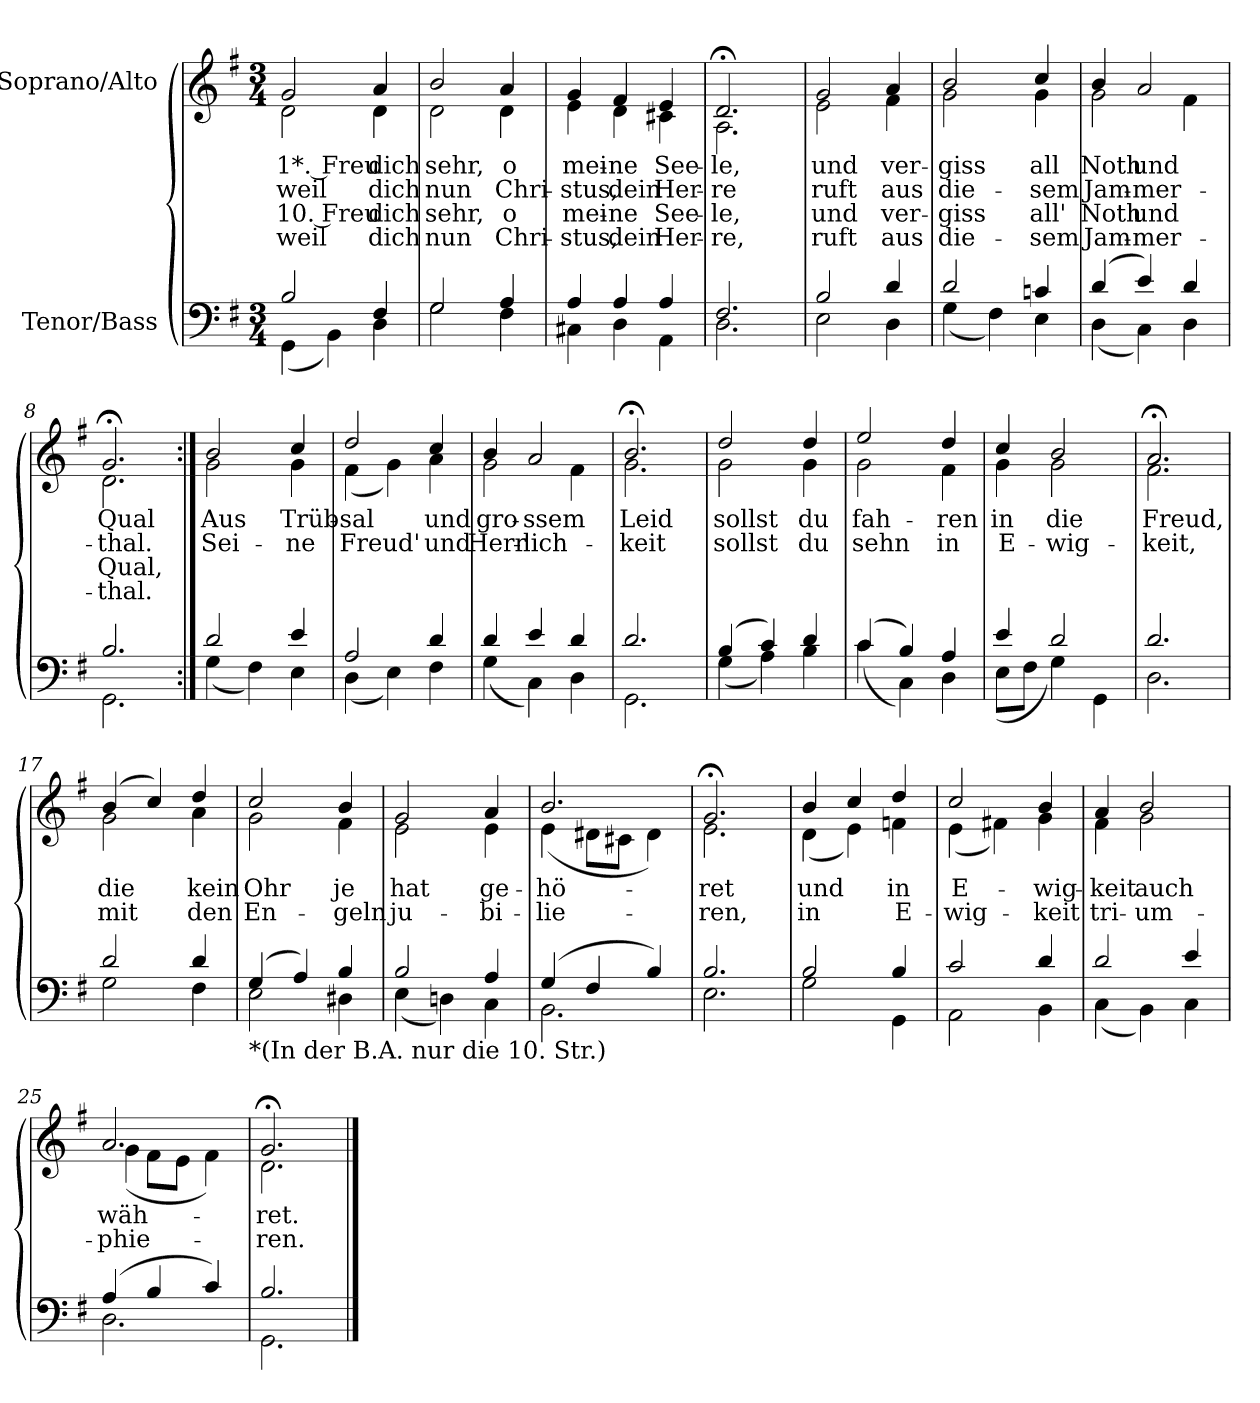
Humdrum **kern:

**kern	**kern	**text	**text	**text	**text
*part2	*part1	*part1	*part1	*part1	*part1
*staff2	*staff1	*staff1	*staff1	*staff1	*staff1
*I"Tenor/Bass	*I"Soprano/Alto	*	*	*	*
*clefF4	*clefG2	*	*	*	*
*k[f#]	*k[f#]	*	*	*	*
*M3/4	*M3/4	*	*	*	*
=1	=1	=1	=1	=1	=1
*^	*	*	*	*	*
!	!	!	!LO:LY:b	!LO:LY:b	!LO:LY:b	!LO:LY:b
*	*	*^	*	*	*	*
2B/	(4GG\	2g/	2d\	1*. Freu	weil	10. Freu	weil
.	4BB\)	.	.	.	.	.	.
!	!	!	!	!LO:LY:b	!LO:LY:b	!LO:LY:b	!LO:LY:b
4F#/	4D\	4a/	4d\	dich	dich	dich	dich
=2	=2	=2	=2	=2	=2	=2	=2
!	!	!	!	!LO:LY:b	!LO:LY:b	!LO:LY:b	!LO:LY:b
2G/	2G\	2b/	2d\	sehr,	nun	sehr,	nun
!	!	!	!	!LO:LY:b	!LO:LY:b	!LO:LY:b	!LO:LY:b
4A/	4F#\	4a/	4d\	o	Chri-	o	Chri-
=3	=3	=3	=3	=3	=3	=3	=3
!	!	!	!	!LO:LY:b	!LO:LY:b	!LO:LY:b	!LO:LY:b
4A/	4C#X\	4g/	4e\	mei-	-stus,	mei-	-stus,
!	!	!	!	!LO:LY:b	!LO:LY:b	!LO:LY:b	!LO:LY:b
4A/	4D\	4f#/	4d\	-ne	dein	-ne	dein
!	!	!	!	!LO:LY:b	!LO:LY:b	!LO:LY:b	!LO:LY:b
4A/	4AA\	4e/	4c#X\	See-	Her-	See-	Her-
=4	=4	=4	=4	=4	=4	=4	=4
!	!	!	!	!LO:LY:b	!LO:LY:b	!LO:LY:b	!LO:LY:b
2.F#/	2.D\	2.d;</	2.A\	-le,	-re	-le,	-re,
=5	=5	=5	=5	=5	=5	=5	=5
!	!	!	!	!LO:LY:b	!LO:LY:b	!LO:LY:b	!LO:LY:b
2B/	2E\	2g/	2e\	und	ruft	und	ruft
!	!	!	!	!LO:LY:b	!LO:LY:b	!LO:LY:b	!LO:LY:b
4d/	4D\	4a/	4f#\	ver-	aus	ver-	aus
=6	=6	=6	=6	=6	=6	=6	=6
!	!	!	!	!LO:LY:b	!LO:LY:b	!LO:LY:b	!LO:LY:b
2d/	(4G\	2b/	2g\	-giss	die-	-giss	die-
.	4F#\)	.	.	.	.	.	.
!	!	!	!	!LO:LY:b	!LO:LY:b	!LO:LY:b	!LO:LY:b
4cn/	4E\	4cc/	4g\	all	-sem	all'	-sem
=7	=7	=7	=7	=7	=7	=7	=7
!	!	!	!	!LO:LY:b	!LO:LY:b	!LO:LY:b	!LO:LY:b
(4d/	(4D\	4b/	2g\	Noth	Jam-	Noth	Jam-
!	!	!	!	!LO:LY:b	!LO:LY:b	!LO:LY:b	!LO:LY:b
4e/)	4C\)	2a/	.	und	-mer-	und	-mer-
4d/	4D\	.	4f#\	.	.	.	.
=8	=8	=8	=8	=8	=8	=8	=8
!	!	!	!	!LO:LY:b	!LO:LY:b	!LO:LY:b	!LO:LY:b
2.B/	2.GG\	2.g;</	2.d\	Qual	-thal.	Qual,	-thal.
!!LO:LB:g=z	!!
=9:|!	=9:|!	=9:|!	=9:|!	=9:|!	=9:|!	=9:|!	=9:|!
!	!	!	!	!LO:LY:b	!LO:LY:b	!	!
2d/	(4G\	2b/	2g\	Aus	Sei-	.	.
.	4F#\)	.	.	.	.	.	.
!	!	!	!	!LO:LY:b	!LO:LY:b	!	!
4e/	4E\	4cc/	4g\	Trüb-	-ne	.	.
=10	=10	=10	=10	=10	=10	=10	=10
!	!	!	!	!LO:LY:b	!LO:LY:b	!	!
2A/	(4D\	2dd/	(4f#\	-sal	Freud'	.	.
.	4E\)	.	4g\)	.	.	.	.
!	!	!	!	!LO:LY:b	!LO:LY:b	!	!
4d/	4F#\	4cc/	4a\	und	und	.	.
=11	=11	=11	=11	=11	=11	=11	=11
!	!	!	!	!LO:LY:b	!LO:LY:b	!	!
4d/	(4G\	4b/	2g\	gro-	Herr-	.	.
!	!	!	!	!LO:LY:b	!LO:LY:b	!	!
4e/	4C\)	2a/	.	-ssem	-lich-	.	.
4d/	4D\	.	4f#\	.	.	.	.
=12	=12	=12	=12	=12	=12	=12	=12
!	!	!	!	!LO:LY:b	!LO:LY:b	!	!
2.d/	2.GG\	2.b;</	2.g\	Leid	-keit	.	.
=13	=13	=13	=13	=13	=13	=13	=13
!	!	!	!	!LO:LY:b	!LO:LY:b	!	!
(4B/	(4G\	2dd/	2g\	sollst	sollst	.	.
4c/)	4A\)	.	.	.	.	.	.
!	!	!	!	!LO:LY:b	!LO:LY:b	!	!
4d/	4B\	4dd/	4g\	du	du	.	.
=14	=14	=14	=14	=14	=14	=14	=14
!	!	!	!	!LO:LY:b	!LO:LY:b	!	!
(4c/	(4c\	2ee/	2g\	fah-	sehn	.	.
4B/)	4C\)	.	.	.	.	.	.
!	!	!	!	!LO:LY:b	!LO:LY:b	!	!
4A/	4D\	4dd/	4f#\	-ren	in	.	.
=15	=15	=15	=15	=15	=15	=15	=15
!	!	!	!	!LO:LY:b	!LO:LY:b	!	!
4e/	(8E\L	4cc/	4g\	in	E-	.	.
.	8F#\J	.	.	.	.	.	.
!	!	!	!	!LO:LY:b	!LO:LY:b	!	!
2d/	4G\)	2b/	2g\	die	-wig-	.	.
.	4GG\	.	.	.	.	.	.
=16	=16	=16	=16	=16	=16	=16	=16
!	!	!	!	!LO:LY:b	!LO:LY:b	!	!
2.d/	2.D\	2.a;</	2.f#\	Freud,	-keit,	.	.
=17	=17	=17	=17	=17	=17	=17	=17
!	!	!	!	!LO:LY:b	!LO:LY:b	!	!
2d/	2G\	(4b/	2g\	die	mit	.	.
.	.	4cc/)	.	.	.	.	.
!	!	!	!	!LO:LY:b	!LO:LY:b	!	!
4d/	4F#\	4dd/	4a\	kein	den	.	.
!!LO:LB:g=z	!!
=18	=18	=18	=18	=18	=18	=18	=18
!LO:TX:b:t=*(In der B.A. nur die 10. Str.)	!	!	!	!	!	!	!
!	!	!	!	!LO:LY:b	!LO:LY:b	!	!
(4G/	2E\	2cc/	2g\	Ohr	En-	.	.
4A/)	.	.	.	.	.	.	.
!	!	!	!	!LO:LY:b	!LO:LY:b	!	!
4B/	4D#X\	4b/	4f#\	je	-geln	.	.
=19	=19	=19	=19	=19	=19	=19	=19
!	!	!	!	!LO:LY:b	!LO:LY:b	!	!
2B/	(4E\	2g/	2e\	hat	ju-	.	.
.	4Dn\)	.	.	.	.	.	.
!	!	!	!	!LO:LY:b	!LO:LY:b	!	!
4A/	4C\	4a/	4e\	ge-	-bi-	.	.
=20	=20	=20	=20	=20	=20	=20	=20
!	!	!	!	!LO:LY:b	!LO:LY:b	!	!
(4G/	2.BB\	2.b/	(4e\	-hö-	-lie-	.	.
4F#/	.	.	8d#X\L	.	.	.	.
.	.	.	8c#X\J	.	.	.	.
4B/)	.	.	4d#\)	.	.	.	.
=21	=21	=21	=21	=21	=21	=21	=21
!	!	!	!	!LO:LY:b	!LO:LY:b	!	!
2.B/	2.E\	2.g;</	2.e\	-ret	-ren,	.	.
=22	=22	=22	=22	=22	=22	=22	=22
!	!	!	!	!LO:LY:b	!LO:LY:b	!	!
2B/	2G\	4b/	(4d\	und	in	.	.
.	.	4cc/	4e\)	.	.	.	.
!	!	!	!	!LO:LY:b	!LO:LY:b	!	!
4B/	4GG\	4dd/	4fn\	in	E-	.	.
=23	=23	=23	=23	=23	=23	=23	=23
!	!	!	!	!LO:LY:b	!LO:LY:b	!	!
2c/	2AA\	2cc/	(4e\	E-	-wig-	.	.
.	.	.	4f#X\)	.	.	.	.
!	!	!	!	!LO:LY:b	!LO:LY:b	!	!
4d/	4BB\	4b/	4g\	-wig-	-keit	.	.
=24	=24	=24	=24	=24	=24	=24	=24
!	!	!	!	!LO:LY:b	!LO:LY:b	!	!
2d/	(4C\	4a/	4f#\	-keit	tri-	.	.
!	!	!	!	!LO:LY:b	!LO:LY:b	!	!
.	4BB\)	2b/	2g\	auch	-um-	.	.
4e/	4C\	.	.	.	.	.	.
=25	=25	=25	=25	=25	=25	=25	=25
!	!	!	!	!LO:LY:b	!LO:LY:b	!	!
(4A/	2.D\	2.a/	(4g\	wäh-	-phie-	.	.
4B/	.	.	8f#\L	.	.	.	.
.	.	.	8e\J	.	.	.	.
4c/)	.	.	4f#\)	.	.	.	.
=26	=26	=26	=26	=26	=26	=26	=26
!	!	!	!	!LO:LY:b	!LO:LY:b	!	!
2.B/	2.GG\	2.g;</	2.d\	-ret.	-ren.	.	.
*v	*v	*	*	*	*	*	*
*	*v	*v	*	*	*	*
==	==	==	==	==	==
*-	*-	*-	*-	*-	*-
